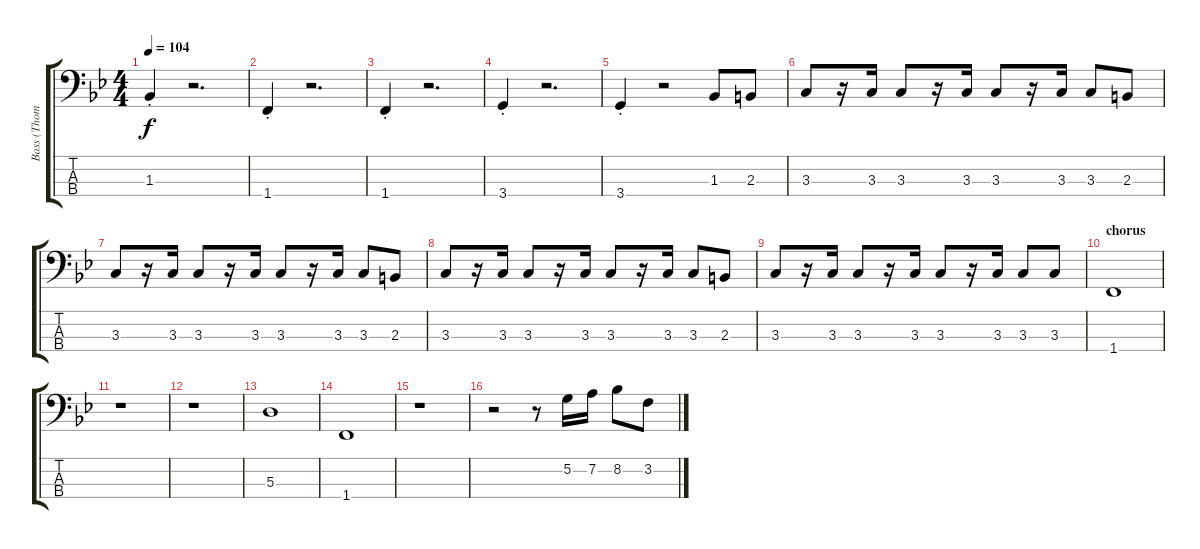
\track ("Bass (Thompson)" "Bass (Thom") {instrument electricbassfinger}
\staff {score tabs}
\tuning (G2 D2 A1 E1) {hide}
\ts (4 4)
\tempo 104
\clef f4
\ks bb
1.3{st}.4{dy f} r.2{d} |
1.4{st}.4 r.2{d} |
1.4{st}.4 r.2{d} |
3.4{st}.4 r.2{d} |
3.4{st}.4 r.2 1.3.8 2.3.8 |
3.3.8 r.16 3.3.16 3.3.8 r.16 3.3.16 3.3.8 r.16 3.3.16 3.3.8 2.3.8 |
3.3.8 r.16 3.3.16 3.3.8 r.16 3.3.16 3.3.8 r.16 3.3.16 3.3.8 2.3.8 |
3.3.8 r.16 3.3.16 3.3.8 r.16 3.3.16 3.3.8 r.16 3.3.16 3.3.8 2.3.8 |
3.3.8 r.16 3.3.16 3.3.8 r.16 3.3.16 3.3.8 r.16 3.3.16 3.3.8 3.3.8 |
\section ("" "chorus")
1.4.1 |
r.1 |
r.1 |
5.3.1 |
1.4.1 |
r.1 |
r.2 r.8 5.2.16 7.2.16 8.2.8 3.2.8
